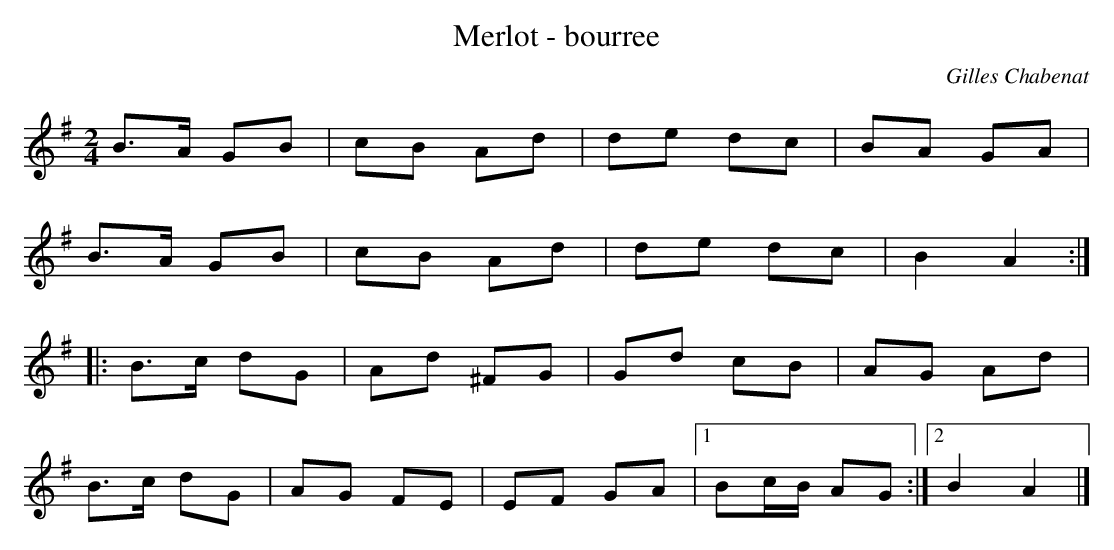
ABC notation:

X:1
T:Merlot - bourree
C:Gilles Chabenat
M:2/4
L:1/8
K:G
B3/2A/2 GB|cB Ad|de dc|BA GA|
B3/2A/2 GB|cB Ad|de dc|B2 A2:|
|:B3/2c/2 dG|Ad ^FG|Gd cB|AG Ad|
B3/2c/2 dG|AG FE|EF GA|1Bc/2B/2 AG:|2B2 A2|]
